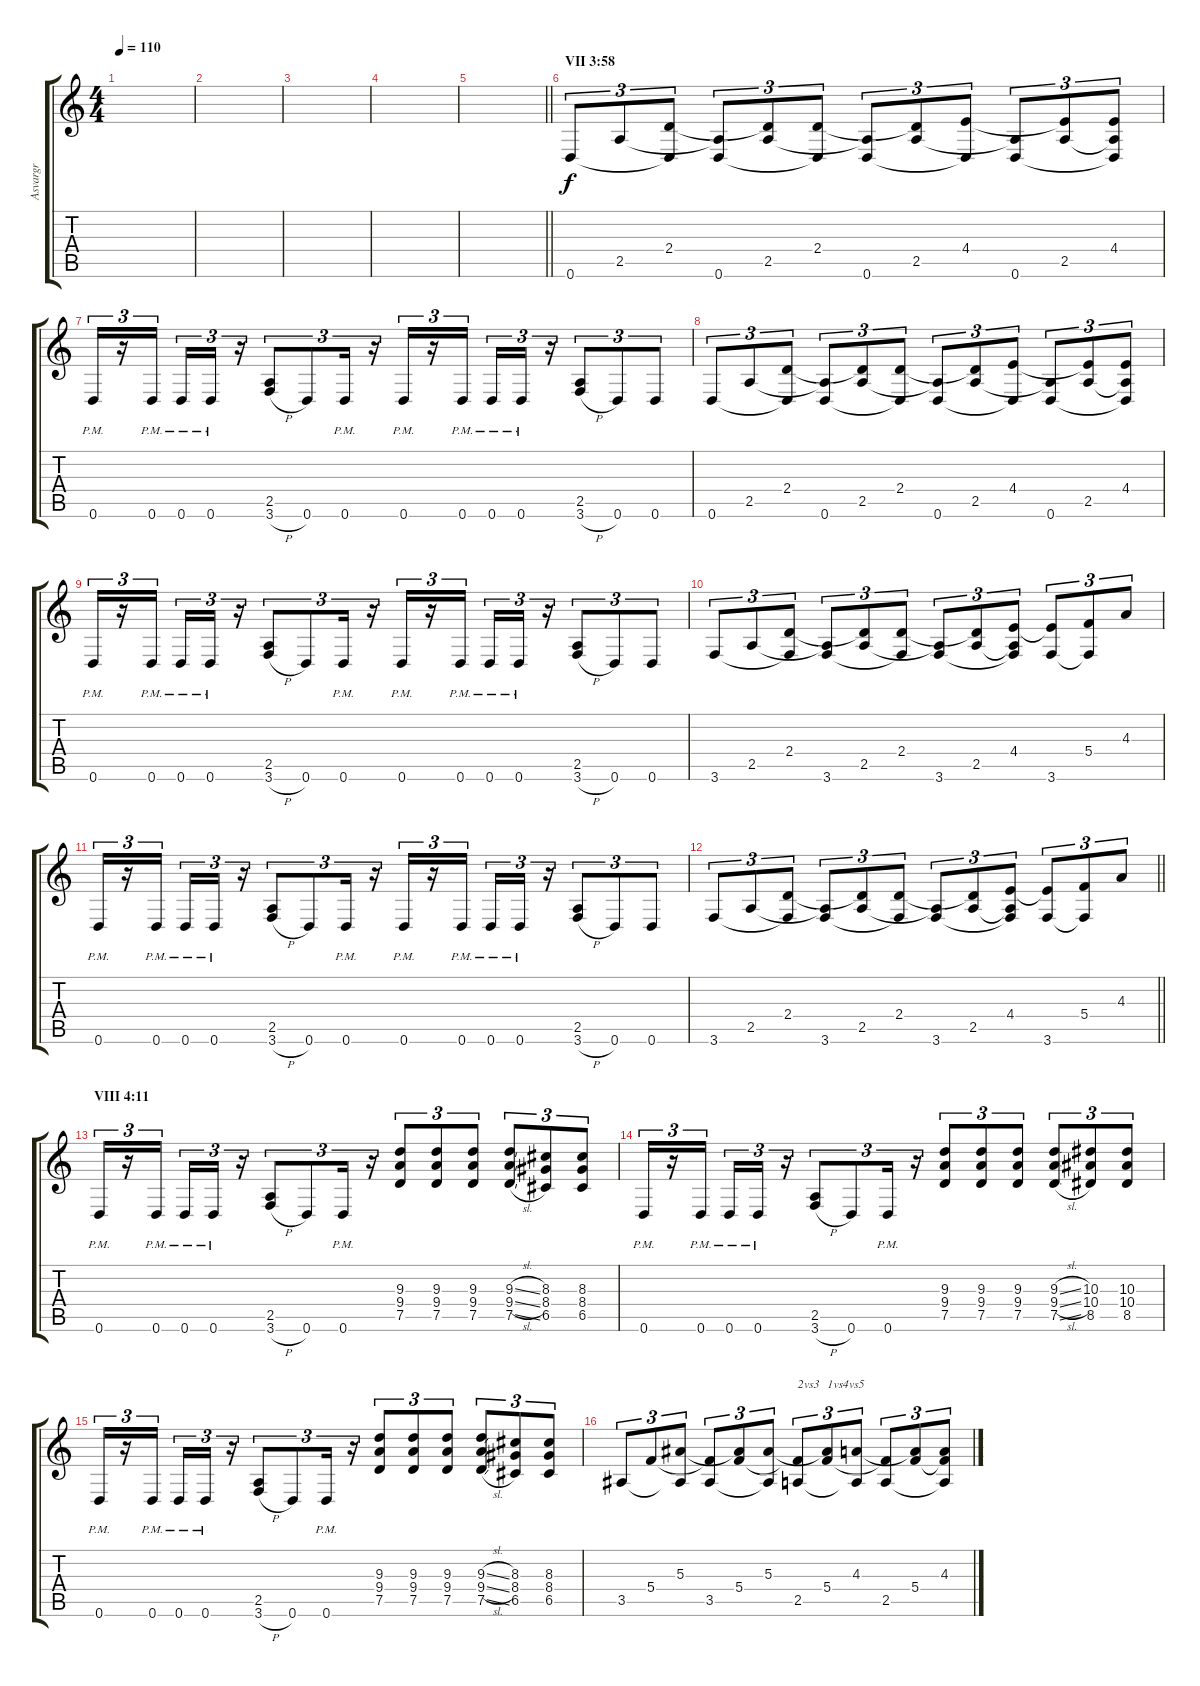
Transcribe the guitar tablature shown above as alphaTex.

\track ("Asvargr" "Asvargr") {instrument distortionguitar}
\staff {score tabs}
\tuning (D4 A3 F3 C3 G2 D2) {hide}
\ts (4 4)
\tempo 110
\clef g2
\ks c
|
|
|
|
\barLineRight lightlight
|
\section ("" "VII 3:58")
0.6.8{tu (3 2)} 2.5.8{tu (3 2)} (2.4 0.6{t}).8{tu (3 2)} (2.5{t} 0.6).8{tu (3 2)} (2.4{t} 2.5).8{tu (3 2)} (2.4 0.6{t}).8{tu (3 2)} (2.5{t} 0.6).8{tu (3 2)} (2.4{t} 2.5).8{tu (3 2)} (4.4 0.6{t}).8{tu (3 2)} (2.5{t} 0.6).8{tu (3 2)} (4.4{t} 2.5).8{tu (3 2)} (4.4 2.5{t} 0.6{t}).8{tu (3 2)} |
0.6{pm}.16{tu (3 2)} r.16{tu (3 2)} 0.6{pm}.16{tu (3 2) beam splitsecondary} 0.6{pm}.16{tu (3 2)} 0.6{pm}.16{tu (3 2)} r.16{tu (3 2)} (2.5 3.6{h}).8{tu (3 2)} 0.6.8{tu (3 2)} 0.6{pm}.16{tu (3 2)} r.16{tu (3 2)} 0.6{pm}.16{tu (3 2)} r.16{tu (3 2)} 0.6{pm}.16{tu (3 2) beam splitsecondary} 0.6{pm}.16{tu (3 2)} 0.6{pm}.16{tu (3 2)} r.16{tu (3 2)} (2.5 3.6{h}).8{tu (3 2)} 0.6.8{tu (3 2)} 0.6.8{tu (3 2)} |
0.6.8{tu (3 2)} 2.5.8{tu (3 2)} (2.4 0.6{t}).8{tu (3 2)} (2.5{t} 0.6).8{tu (3 2)} (2.4{t} 2.5).8{tu (3 2)} (2.4 0.6{t}).8{tu (3 2)} (2.5{t} 0.6).8{tu (3 2)} (2.4{t} 2.5).8{tu (3 2)} (4.4 0.6{t}).8{tu (3 2)} (2.5{t} 0.6).8{tu (3 2)} (4.4{t} 2.5).8{tu (3 2)} (4.4 2.5{t} 0.6{t}).8{tu (3 2)} |
0.6{pm}.16{tu (3 2)} r.16{tu (3 2)} 0.6{pm}.16{tu (3 2) beam splitsecondary} 0.6{pm}.16{tu (3 2)} 0.6{pm}.16{tu (3 2)} r.16{tu (3 2)} (2.5 3.6{h}).8{tu (3 2)} 0.6.8{tu (3 2)} 0.6{pm}.16{tu (3 2)} r.16{tu (3 2)} 0.6{pm}.16{tu (3 2)} r.16{tu (3 2)} 0.6{pm}.16{tu (3 2) beam splitsecondary} 0.6{pm}.16{tu (3 2)} 0.6{pm}.16{tu (3 2)} r.16{tu (3 2)} (2.5 3.6{h}).8{tu (3 2)} 0.6.8{tu (3 2)} 0.6.8{tu (3 2)} |
3.6.8{tu (3 2)} 2.5.8{tu (3 2)} (2.4 3.6{t}).8{tu (3 2)} (2.5{t} 3.6).8{tu (3 2)} (2.4{t} 2.5).8{tu (3 2)} (2.4 3.6{t}).8{tu (3 2)} (2.5{t} 3.6).8{tu (3 2)} (2.4{t} 2.5).8{tu (3 2)} (4.4 2.5{t} 3.6{t}).8{tu (3 2)} (4.4{t} 3.6).8{tu (3 2)} (5.4 3.6{t}).8{tu (3 2)} 4.3.8{tu (3 2)} |
0.6{pm}.16{tu (3 2)} r.16{tu (3 2)} 0.6{pm}.16{tu (3 2) beam splitsecondary} 0.6{pm}.16{tu (3 2)} 0.6{pm}.16{tu (3 2)} r.16{tu (3 2)} (2.5 3.6{h}).8{tu (3 2)} 0.6.8{tu (3 2)} 0.6{pm}.16{tu (3 2)} r.16{tu (3 2)} 0.6{pm}.16{tu (3 2)} r.16{tu (3 2)} 0.6{pm}.16{tu (3 2) beam splitsecondary} 0.6{pm}.16{tu (3 2)} 0.6{pm}.16{tu (3 2)} r.16{tu (3 2)} (2.5 3.6{h}).8{tu (3 2)} 0.6.8{tu (3 2)} 0.6.8{tu (3 2)} |
\barLineRight lightlight
3.6.8{tu (3 2)} 2.5.8{tu (3 2)} (2.4 3.6{t}).8{tu (3 2)} (2.5{t} 3.6).8{tu (3 2)} (2.4{t} 2.5).8{tu (3 2)} (2.4 3.6{t}).8{tu (3 2)} (2.5{t} 3.6).8{tu (3 2)} (2.4{t} 2.5).8{tu (3 2)} (4.4 2.5{t} 3.6{t}).8{tu (3 2)} (4.4{t} 3.6).8{tu (3 2)} (5.4 3.6{t}).8{tu (3 2)} 4.3.8{tu (3 2)} |
\section ("" "VIII 4:11")
0.6{pm}.16{tu (3 2)} r.16{tu (3 2)} 0.6{pm}.16{tu (3 2) beam splitsecondary} 0.6{pm}.16{tu (3 2)} 0.6{pm}.16{tu (3 2)} r.16{tu (3 2)} (2.5 3.6{h}).8{tu (3 2)} 0.6.8{tu (3 2)} 0.6{pm}.16{tu (3 2)} r.16{tu (3 2)} (9.3 9.4 7.5).8{tu (3 2)} (9.3 9.4 7.5).8{tu (3 2)} (9.3 9.4 7.5).8{tu (3 2)} (9.3{sl} 9.4{sl} 7.5{sl}).8{tu (3 2)} (8.3 8.4 6.5).8{tu (3 2)} (8.3 8.4 6.5).8{tu (3 2)} |
0.6{pm}.16{tu (3 2)} r.16{tu (3 2)} 0.6{pm}.16{tu (3 2) beam splitsecondary} 0.6{pm}.16{tu (3 2)} 0.6{pm}.16{tu (3 2)} r.16{tu (3 2)} (2.5 3.6{h}).8{tu (3 2)} 0.6.8{tu (3 2)} 0.6{pm}.16{tu (3 2)} r.16{tu (3 2)} (9.3 9.4 7.5).8{tu (3 2)} (9.3 9.4 7.5).8{tu (3 2)} (9.3 9.4 7.5).8{tu (3 2)} (9.3{sl} 9.4{sl} 7.5{sl}).8{tu (3 2)} (10.3 10.4 8.5).8{tu (3 2)} (10.3 10.4 8.5).8{tu (3 2)} |
0.6{pm}.16{tu (3 2)} r.16{tu (3 2)} 0.6{pm}.16{tu (3 2) beam splitsecondary} 0.6{pm}.16{tu (3 2)} 0.6{pm}.16{tu (3 2)} r.16{tu (3 2)} (2.5 3.6{h}).8{tu (3 2)} 0.6.8{tu (3 2)} 0.6{pm}.16{tu (3 2)} r.16{tu (3 2)} (9.3 9.4 7.5).8{tu (3 2)} (9.3 9.4 7.5).8{tu (3 2)} (9.3 9.4 7.5).8{tu (3 2)} (9.3{sl} 9.4{sl} 7.5{sl}).8{tu (3 2)} (8.3 8.4 6.5).8{tu (3 2)} (8.3 8.4 6.5).8{tu (3 2)} |
3.5.8{tu (3 2)} 5.4.8{tu (3 2)} (5.3 3.5{t}).8{tu (3 2)} (5.4{t} 3.5).8{tu (3 2)} (5.3{t} 5.4).8{tu (3 2)} (5.3 3.5{t}).8{tu (3 2)} (5.4{t} 2.5).8{tu (3 2) txt "2vs3"} (5.3{t} 5.4).8{tu (3 2) txt "1vs4vs5"} (4.3 2.5{t}).8{tu (3 2)} (5.4{t} 2.5).8{tu (3 2)} (4.3{t} 5.4).8{tu (3 2)} (4.3 5.4{t} 2.5{t}).8{tu (3 2)}
